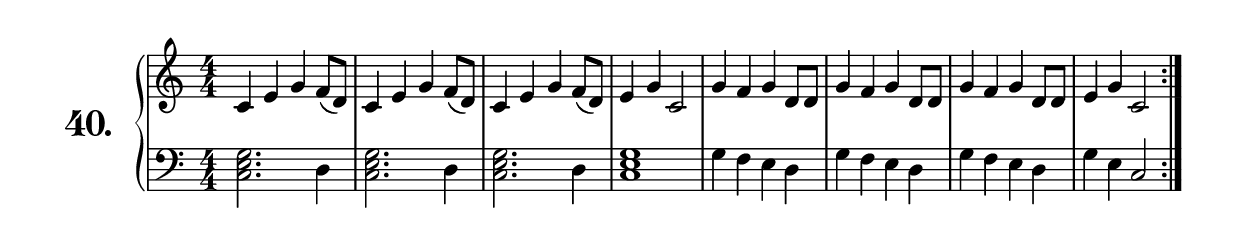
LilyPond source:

\version "2.18.2"

\score {
  \new PianoStaff  <<
    \set PianoStaff.instrumentName = \markup {
      \huge \bold \number "40." }

    \new Staff = "upper" \with {
      midiInstrument = #"acoustic grand" }

    \relative c' {
      \clef treble
      \key c \major
      \time 4/4
      \numericTimeSignature

      \repeat volta 2 {
        c4 e g f8( d) | %01
        c4 e g f8( d) | %02
        c4 e g f8( d) | %03
        e4 g c,2      | %04
        g'4 f g d8 d  | %05
        g4 f g d8 d   | %06
        g4 f g d8 d   | %07
        e4 g c,2      | %08
      }
    }
    \new Staff = "lower" \with {
      midiInstrument = #"acoustic grand" }

    \relative c {
      \clef bass
      \key c \major
      \time 4/4
      \numericTimeSignature

      \repeat volta 2 {
        <c e g >2. d4 | %01
        <c e g >2. d4 | %02
        <c e g >2. d4 | %03
        <c e g >1     | %04
        g'4 f e d     | %05
        g f e d       | %06
        g f e d       | %07
        g e c2        | %08
      }
    }
  >>
  \layout { }
  \midi { }
  \header {
    composer = "Nathanael Meister; Op.27; Nº.3"
    piece = ""
    %opus = ""
  }
}

